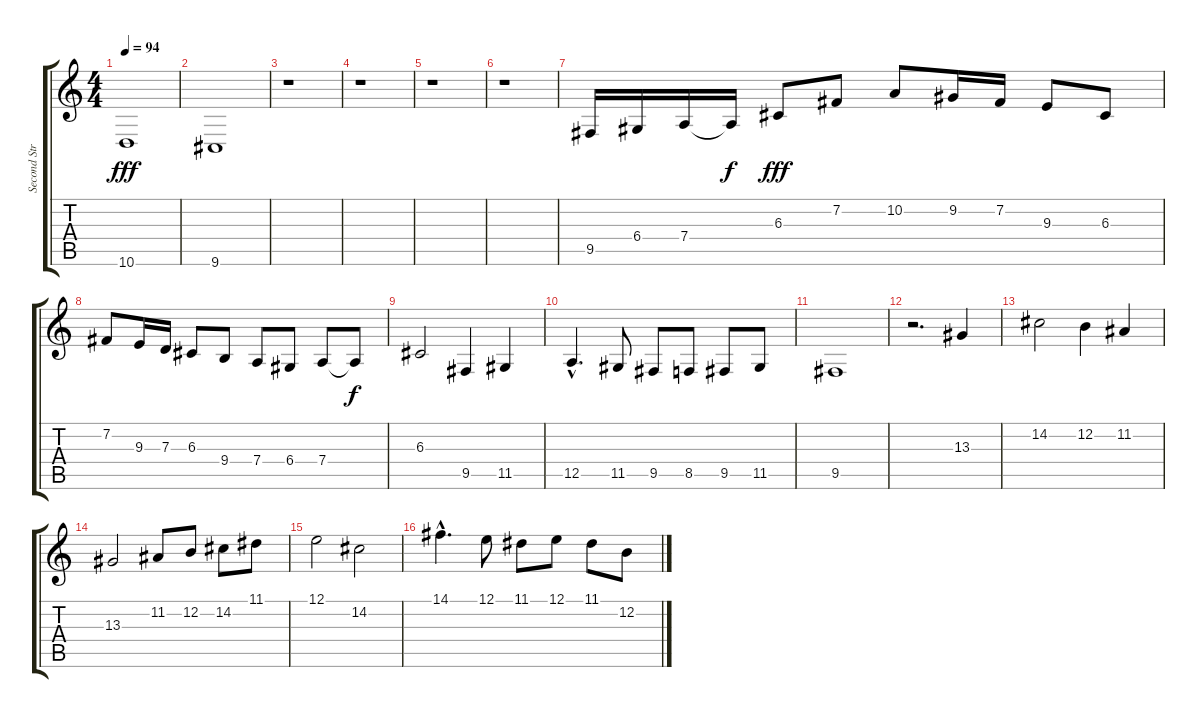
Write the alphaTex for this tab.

\track ("Second Strings " "Second Str") {instrument stringensemble1}
\staff {score tabs}
\tuning (E4 B3 G3 D3 A2 E2) {hide}
\ts (4 4)
\tempo 94
\clef g2
\ks c
10.6.1{dy fff} |
9.6.1 |
r.1 |
r.1 |
r.1 |
r.1 |
9.5.16 6.4.16 7.4.16 7.4{t}.16{dy f} 6.3.8{dy fff} 7.2.8 10.2.8 9.2.16 7.2.16 9.3.8 6.3.8 |
7.2.8 9.3.16 7.3.16 6.3.8 9.4.8 7.4.8 6.4.8 7.4.8 7.4{t}.8{dy f} |
6.3.2 9.5.4 11.5.4 |
12.5{hac}.4{d} 11.5.8 9.5.8 8.5.8 9.5.8 11.5.8 |
9.5.1 |
r.2{d} 13.3.4 |
14.2.2 12.2.4 11.2.4 |
13.3.2 11.2.8 12.2.8 14.2.8 11.1.8 |
12.1.2 14.2.2 |
14.1{hac}.4{d} 12.1.8 11.1.8 12.1.8 11.1.8 12.2.8
